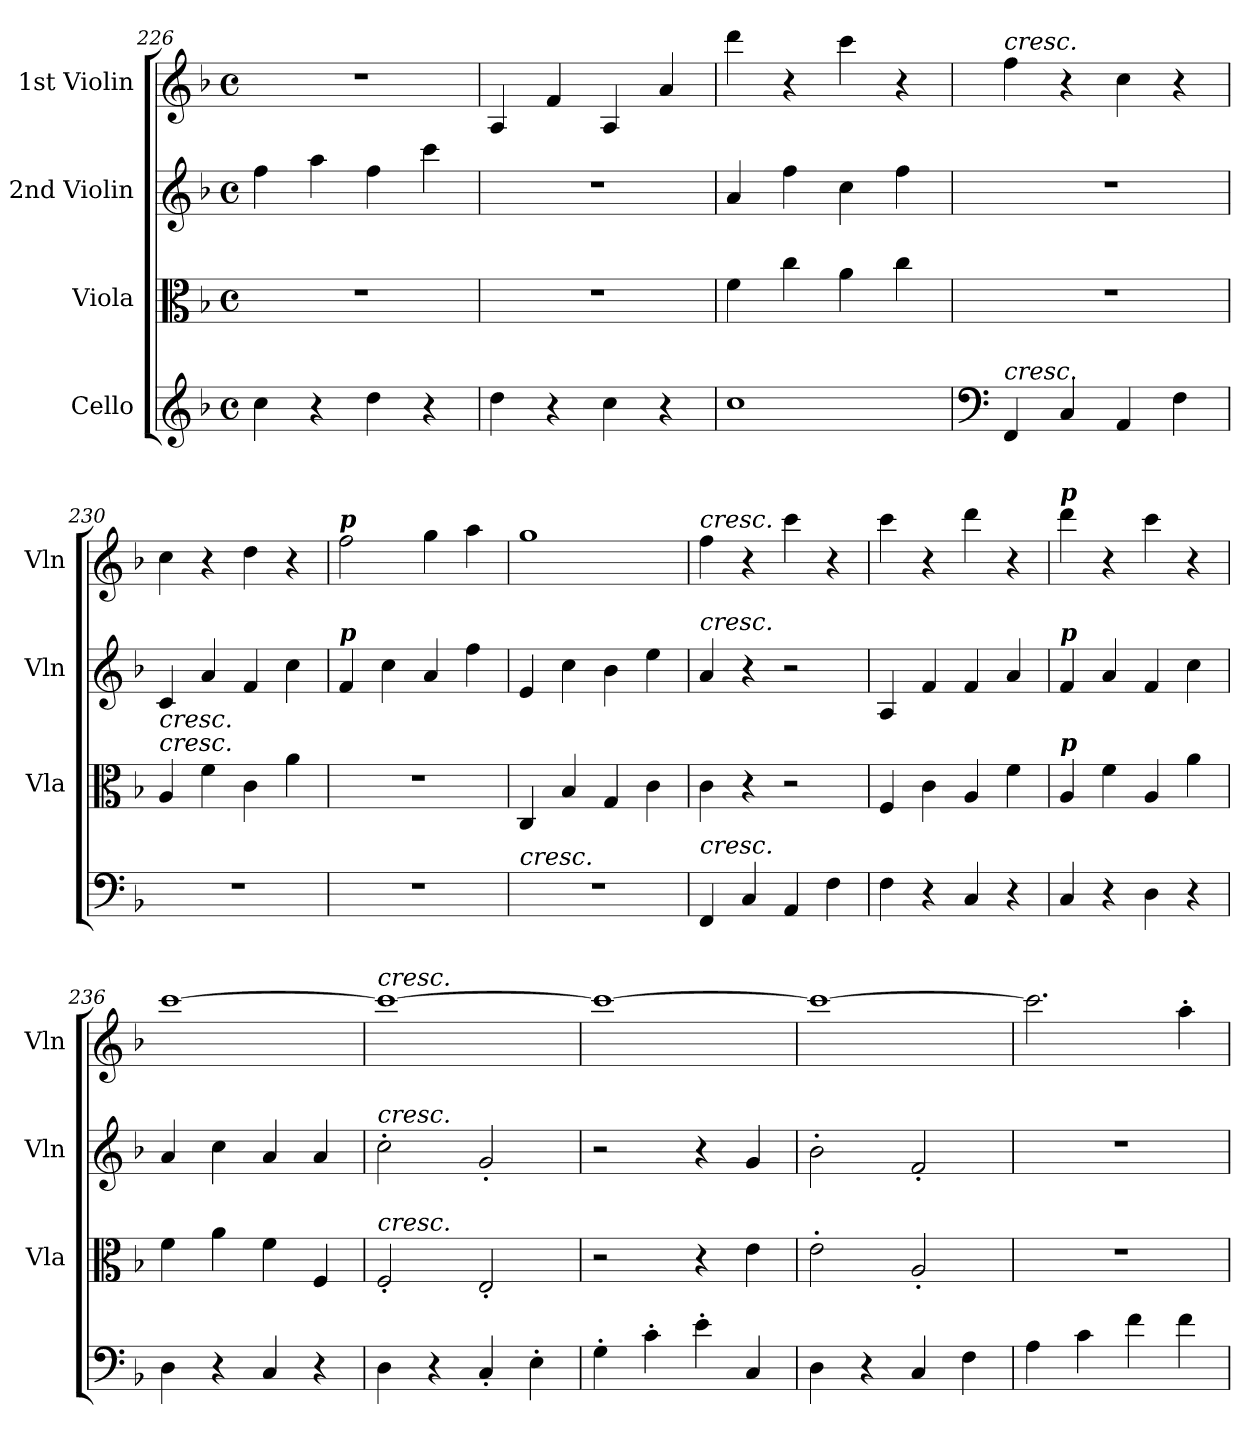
**kern	**kern	**kern	**kern
*part4	*part3	*part2	*part1
*staff4	*staff3	*staff2	*staff1
*I"Cello	*I"Viola	*I"2nd Violin	*I"1st Violin
*	*I'Vla	*I'Vln	*I'Vln
*clefG2	*clefC3	*clefG2	*clefG2
*k[b-]	*k[b-]	*k[b-]	*k[b-]
*F:	*F:	*F:	*F:
*M4/4	*M4/4	*M4/4	*M4/4
*met(c)	*met(c)	*met(c)	*met(c)
=226	=226	=226	=226
4cc\	1r	4ff\	1r
4r	.	4aa\	.
4dd\	.	4ff\	.
4r	.	4ccc\	.
!!LO:PB:g=z
=227	=227	=227	=227
4dd\	1r	1r	4A/
4r	.	.	4f/
4cc\	.	.	4A/
4r	.	.	4a/
=228	=228	=228	=228
1cc	4f\	4a/	4ddd\
.	4cc\	4ff\	4r
.	4a\	4cc\	4ccc\
.	4cc\	4ff\	4r
=229	=229	=229	=229
*clefF4	*	*	*
!	!	!	!LO:TX:a:i:t=cresc.
!LO:TX:a:i:t=cresc.	!	!	!
4FF/	1r	1r	4ff\
4C/	.	.	4r
4AA/	.	.	4cc\
4F\	.	.	4r
=230	=230	=230	=230
!	!LO:TX:a:i:t=cresc.	!	!
!	!LO:TX:a:i:t=cresc.	!	!
1r	4A/	4c/	4cc\
.	4f\	4a/	4r
.	4c\	4f/	4dd\
.	4a\	4cc\	4r
=231	=231	=231	=231
!	!	!	!LO:TX:a:Bi:t=p
!	!	!LO:TX:a:Bi:t=p	!
1r	1r	4f/	2ff\
.	.	4cc\	.
.	.	4a/	4gg\
.	.	4ff\	4aa\
=232	=232	=232	=232
!LO:TX:a:i:t=cresc.	!	!	!
1r	4C/	4e/	1gg
.	4B-/	4cc\	.
.	4G/	4b-\	.
.	4c\	4ee\	.
!!LO:LB:g=z
=233	=233	=233	=233
!	!	!	!LO:TX:a:i:t=cresc.
!	!	!LO:TX:a:i:t=cresc.	!
!LO:TX:a:i:t=cresc.	!	!	!
4FF/	4c\	4a/	4ff\
4C/	4r	4r	4r
4AA/	2r	2r	4ccc\
4F\	.	.	4r
=234	=234	=234	=234
4F\	4F/	4A/	4ccc\
4r	4c\	4f/	4r
4C/	4A/	4f/	4ddd\
4r	4f\	4a/	4r
=235	=235	=235	=235
!	!	!	!LO:TX:a:Bi:t=p
!	!	!LO:TX:a:Bi:t=p	!
!	!LO:TX:a:Bi:t=p	!	!
4C/	4A/	4f/	4ddd\
4r	4f\	4a/	4r
4D\	4A/	4f/	4ccc\
4r	4a\	4cc\	4r
=236	=236	=236	=236
4D\	4f\	4a/	[1ccc
4r	4a\	4cc\	.
4C/	4f\	4a/	.
4r	4F/	4a/	.
=237	=237	=237	=237
!	!	!	!LO:TX:a:i:t=cresc.
!	!	!LO:TX:a:i:t=cresc.	!
!	!LO:TX:a:i:t=cresc.	!	!
4D\	2F'/	2cc'\	1ccc_
4r	.	.	.
4C'/	2E'/	2g'/	.
4E'\	.	.	.
=238	=238	=238	=238
4G'\	2r	2r	1ccc_
4c'\	.	.	.
4e'\	4r	4r	.
4C/	4e\	4g/	.
!!LO:PB:g=z
=239	=239	=239	=239
4D\	2e'\	2b-'\	1ccc_
4r	.	.	.
4C/	2A'/	2f'/	.
4F\	.	.	.
=240	=240	=240	=240
4A\	1r	1r	2.ccc\]
4c\	.	.	.
4f\	.	.	.
4f\	.	.	4aa'\
=	=	=	=
*-	*-	*-	*-
